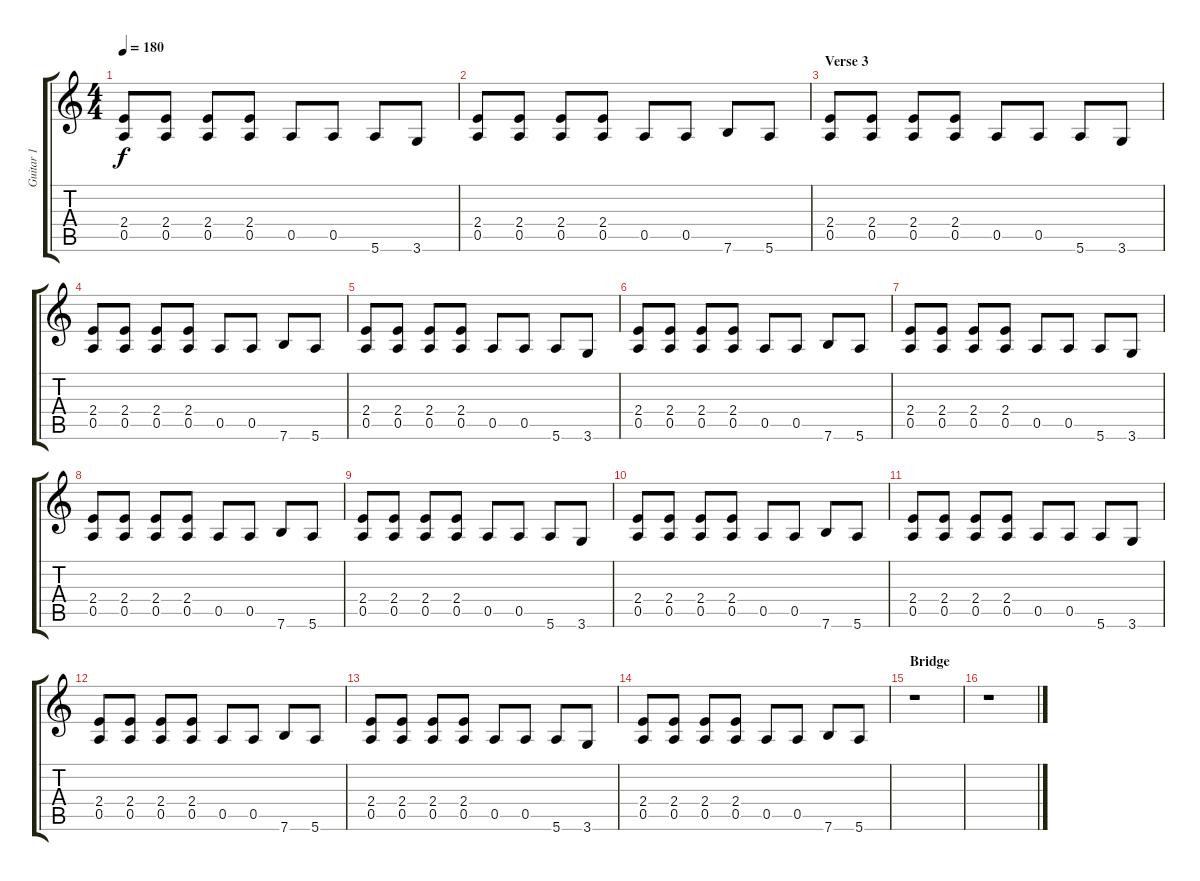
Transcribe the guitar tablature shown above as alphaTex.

\track ("Guitar 1" "Guitar 1") {instrument distortionguitar}
\staff {score tabs}
\tuning (E4 B3 G3 D3 A2 E2) {hide}
\ts (4 4)
\tempo 180
\clef g2
\ks c
(2.4 0.5).8{dy f} (2.4 0.5).8 (2.4 0.5).8 (2.4 0.5).8 0.5.8 0.5.8 5.6.8 3.6.8 |
(2.4 0.5).8 (2.4 0.5).8 (2.4 0.5).8 (2.4 0.5).8 0.5.8 0.5.8 7.6.8 5.6.8 |
\section ("" "Verse 3")
(2.4 0.5).8 (2.4 0.5).8 (2.4 0.5).8 (2.4 0.5).8 0.5.8 0.5.8 5.6.8 3.6.8 |
(2.4 0.5).8 (2.4 0.5).8 (2.4 0.5).8 (2.4 0.5).8 0.5.8 0.5.8 7.6.8 5.6.8 |
(2.4 0.5).8 (2.4 0.5).8 (2.4 0.5).8 (2.4 0.5).8 0.5.8 0.5.8 5.6.8 3.6.8 |
(2.4 0.5).8 (2.4 0.5).8 (2.4 0.5).8 (2.4 0.5).8 0.5.8 0.5.8 7.6.8 5.6.8 |
(2.4 0.5).8 (2.4 0.5).8 (2.4 0.5).8 (2.4 0.5).8 0.5.8 0.5.8 5.6.8 3.6.8 |
(2.4 0.5).8 (2.4 0.5).8 (2.4 0.5).8 (2.4 0.5).8 0.5.8 0.5.8 7.6.8 5.6.8 |
(2.4 0.5).8 (2.4 0.5).8 (2.4 0.5).8 (2.4 0.5).8 0.5.8 0.5.8 5.6.8 3.6.8 |
(2.4 0.5).8 (2.4 0.5).8 (2.4 0.5).8 (2.4 0.5).8 0.5.8 0.5.8 7.6.8 5.6.8 |
(2.4 0.5).8 (2.4 0.5).8 (2.4 0.5).8 (2.4 0.5).8 0.5.8 0.5.8 5.6.8 3.6.8 |
(2.4 0.5).8 (2.4 0.5).8 (2.4 0.5).8 (2.4 0.5).8 0.5.8 0.5.8 7.6.8 5.6.8 |
(2.4 0.5).8 (2.4 0.5).8 (2.4 0.5).8 (2.4 0.5).8 0.5.8 0.5.8 5.6.8 3.6.8 |
(2.4 0.5).8 (2.4 0.5).8 (2.4 0.5).8 (2.4 0.5).8 0.5.8 0.5.8 7.6.8 5.6.8 |
\section ("" "Bridge")
r.1 |
r.1
